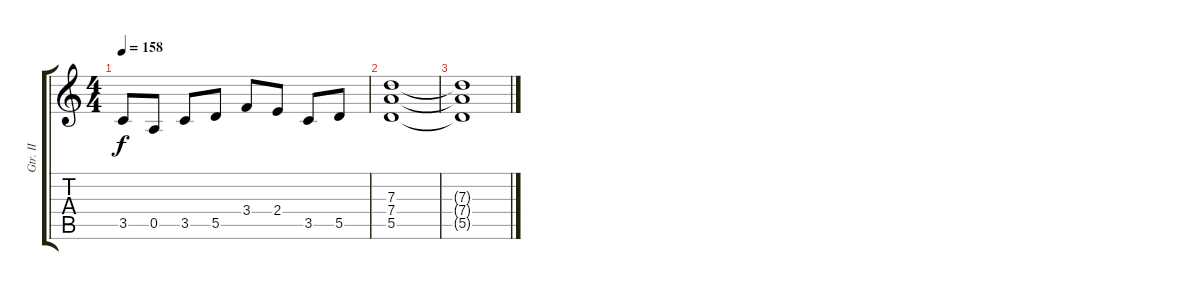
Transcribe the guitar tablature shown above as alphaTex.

\track ("Gtr. II" "Gtr. II") {instrument distortionguitar}
\staff {score tabs}
\tuning (E4 B3 G3 D3 A2 E2) {hide}
\ts (4 4)
\tempo 158
\clef g2
\ks c
3.5.8{dy f} 0.5.8 3.5.8 5.5.8 3.4.8 2.4.8 3.5.8 5.5.8 |
(7.3 7.4 5.5).1 |
(7.3{t} 7.4{t} 5.5{t}).1
